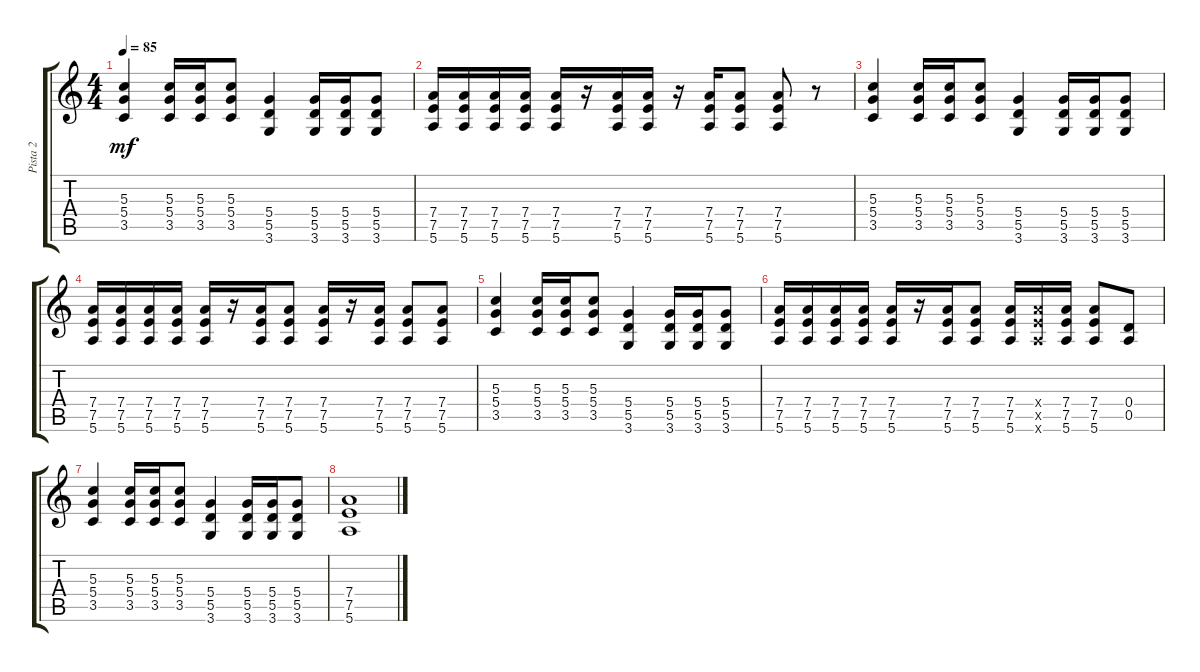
\track ("Pista 2" "Pista 2") {instrument overdrivenguitar}
\staff {score tabs}
\tuning (E4 B3 G3 D3 A2 E2) {hide}
\ts (4 4)
\tempo 85
\clef g2
\ks c
(5.3 5.4 3.5).4{dy mf} (5.3 5.4 3.5).16 (5.3 5.4 3.5).16 (5.3 5.4 3.5).8 (5.4 5.5 3.6).4 (5.4 5.5 3.6).16 (5.4 5.5 3.6).16 (5.4 5.5 3.6).8 |
(7.4 7.5 5.6).16 (7.4 7.5 5.6).16 (7.4 7.5 5.6).16 (7.4 7.5 5.6).16 (7.4 7.5 5.6).16 r.16 (7.4 7.5 5.6).16 (7.4 7.5 5.6).16 r.16 (7.4 7.5 5.6).16 (7.4 7.5 5.6).8 (7.4 7.5 5.6).8 r.8 |
(5.3 5.4 3.5).4 (5.3 5.4 3.5).16 (5.3 5.4 3.5).16 (5.3 5.4 3.5).8 (5.4 5.5 3.6).4 (5.4 5.5 3.6).16 (5.4 5.5 3.6).16 (5.4 5.5 3.6).8 |
(7.4 7.5 5.6).16 (7.4 7.5 5.6).16 (7.4 7.5 5.6).16 (7.4 7.5 5.6).16 (7.4 7.5 5.6).16 r.16 (7.4 7.5 5.6).16 (7.4 7.5 5.6).8 (7.4 7.5 5.6).16 r.16 (7.4 7.5 5.6).16 (7.4 7.5 5.6).8 (7.4 7.5 5.6).8 |
(5.3 5.4 3.5).4 (5.3 5.4 3.5).16 (5.3 5.4 3.5).16 (5.3 5.4 3.5).8 (5.4 5.5 3.6).4 (5.4 5.5 3.6).16 (5.4 5.5 3.6).16 (5.4 5.5 3.6).8 |
(7.4 7.5 5.6).16 (7.4 7.5 5.6).16 (7.4 7.5 5.6).16 (7.4 7.5 5.6).16 (7.4 7.5 5.6).16 r.16 (7.4 7.5 5.6).16 (7.4 7.5 5.6).8 (7.4 7.5 5.6).16 (7.4{x} 7.5{x} 5.6{x}).16 (7.4 7.5 5.6).16 (7.4 7.5 5.6).8 (0.4 0.5).8 |
(5.3 5.4 3.5).4 (5.3 5.4 3.5).16 (5.3 5.4 3.5).16 (5.3 5.4 3.5).8 (5.4 5.5 3.6).4 (5.4 5.5 3.6).16 (5.4 5.5 3.6).16 (5.4 5.5 3.6).8 |
(7.4 7.5 5.6).1
